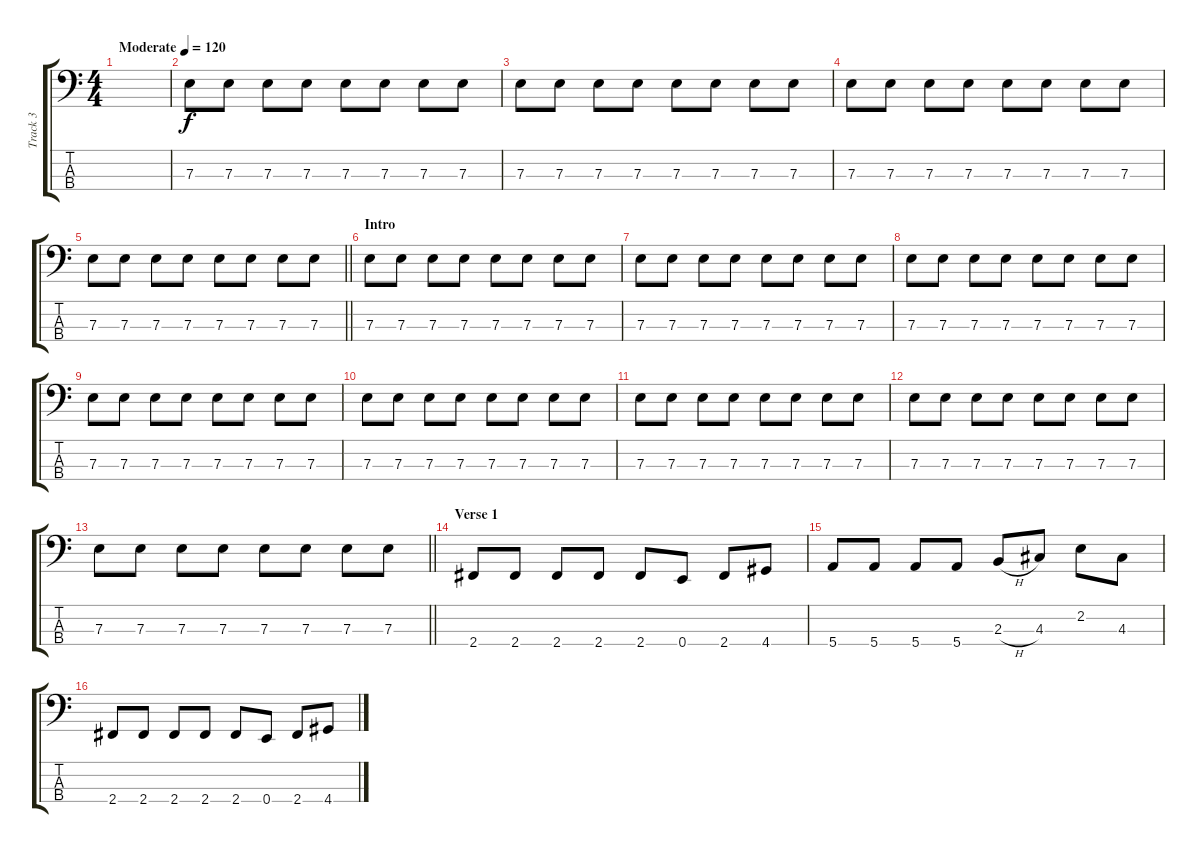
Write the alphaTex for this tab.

\track ("Track 3" "Track 3") {instrument electricbasspick}
\staff {score tabs}
\tuning (G2 D2 A1 E1) {hide}
\ts (4 4)
\tempo (120 "Moderate")
\clef f4
\ks c
|
7.3.8 7.3.8 7.3.8 7.3.8 7.3.8 7.3.8 7.3.8 7.3.8 |
7.3.8 7.3.8 7.3.8 7.3.8 7.3.8 7.3.8 7.3.8 7.3.8 |
7.3.8 7.3.8 7.3.8 7.3.8 7.3.8 7.3.8 7.3.8 7.3.8 |
\barLineRight lightlight
7.3.8 7.3.8 7.3.8 7.3.8 7.3.8 7.3.8 7.3.8 7.3.8 |
\section ("" "Intro")
7.3.8 7.3.8 7.3.8 7.3.8 7.3.8 7.3.8 7.3.8 7.3.8 |
7.3.8 7.3.8 7.3.8 7.3.8 7.3.8 7.3.8 7.3.8 7.3.8 |
7.3.8 7.3.8 7.3.8 7.3.8 7.3.8 7.3.8 7.3.8 7.3.8 |
7.3.8 7.3.8 7.3.8 7.3.8 7.3.8 7.3.8 7.3.8 7.3.8 |
7.3.8 7.3.8 7.3.8 7.3.8 7.3.8 7.3.8 7.3.8 7.3.8 |
7.3.8 7.3.8 7.3.8 7.3.8 7.3.8 7.3.8 7.3.8 7.3.8 |
7.3.8 7.3.8 7.3.8 7.3.8 7.3.8 7.3.8 7.3.8 7.3.8 |
\barLineRight lightlight
7.3.8 7.3.8 7.3.8 7.3.8 7.3.8 7.3.8 7.3.8 7.3.8 |
\section ("" "Verse 1")
2.4.8 2.4.8 2.4.8 2.4.8 2.4.8 0.4.8 2.4.8 4.4.8 |
5.4.8 5.4.8 5.4.8 5.4.8 2.3{h}.8 4.3.8 2.2.8 4.3.8 |
2.4.8 2.4.8 2.4.8 2.4.8 2.4.8 0.4.8 2.4.8 4.4.8
